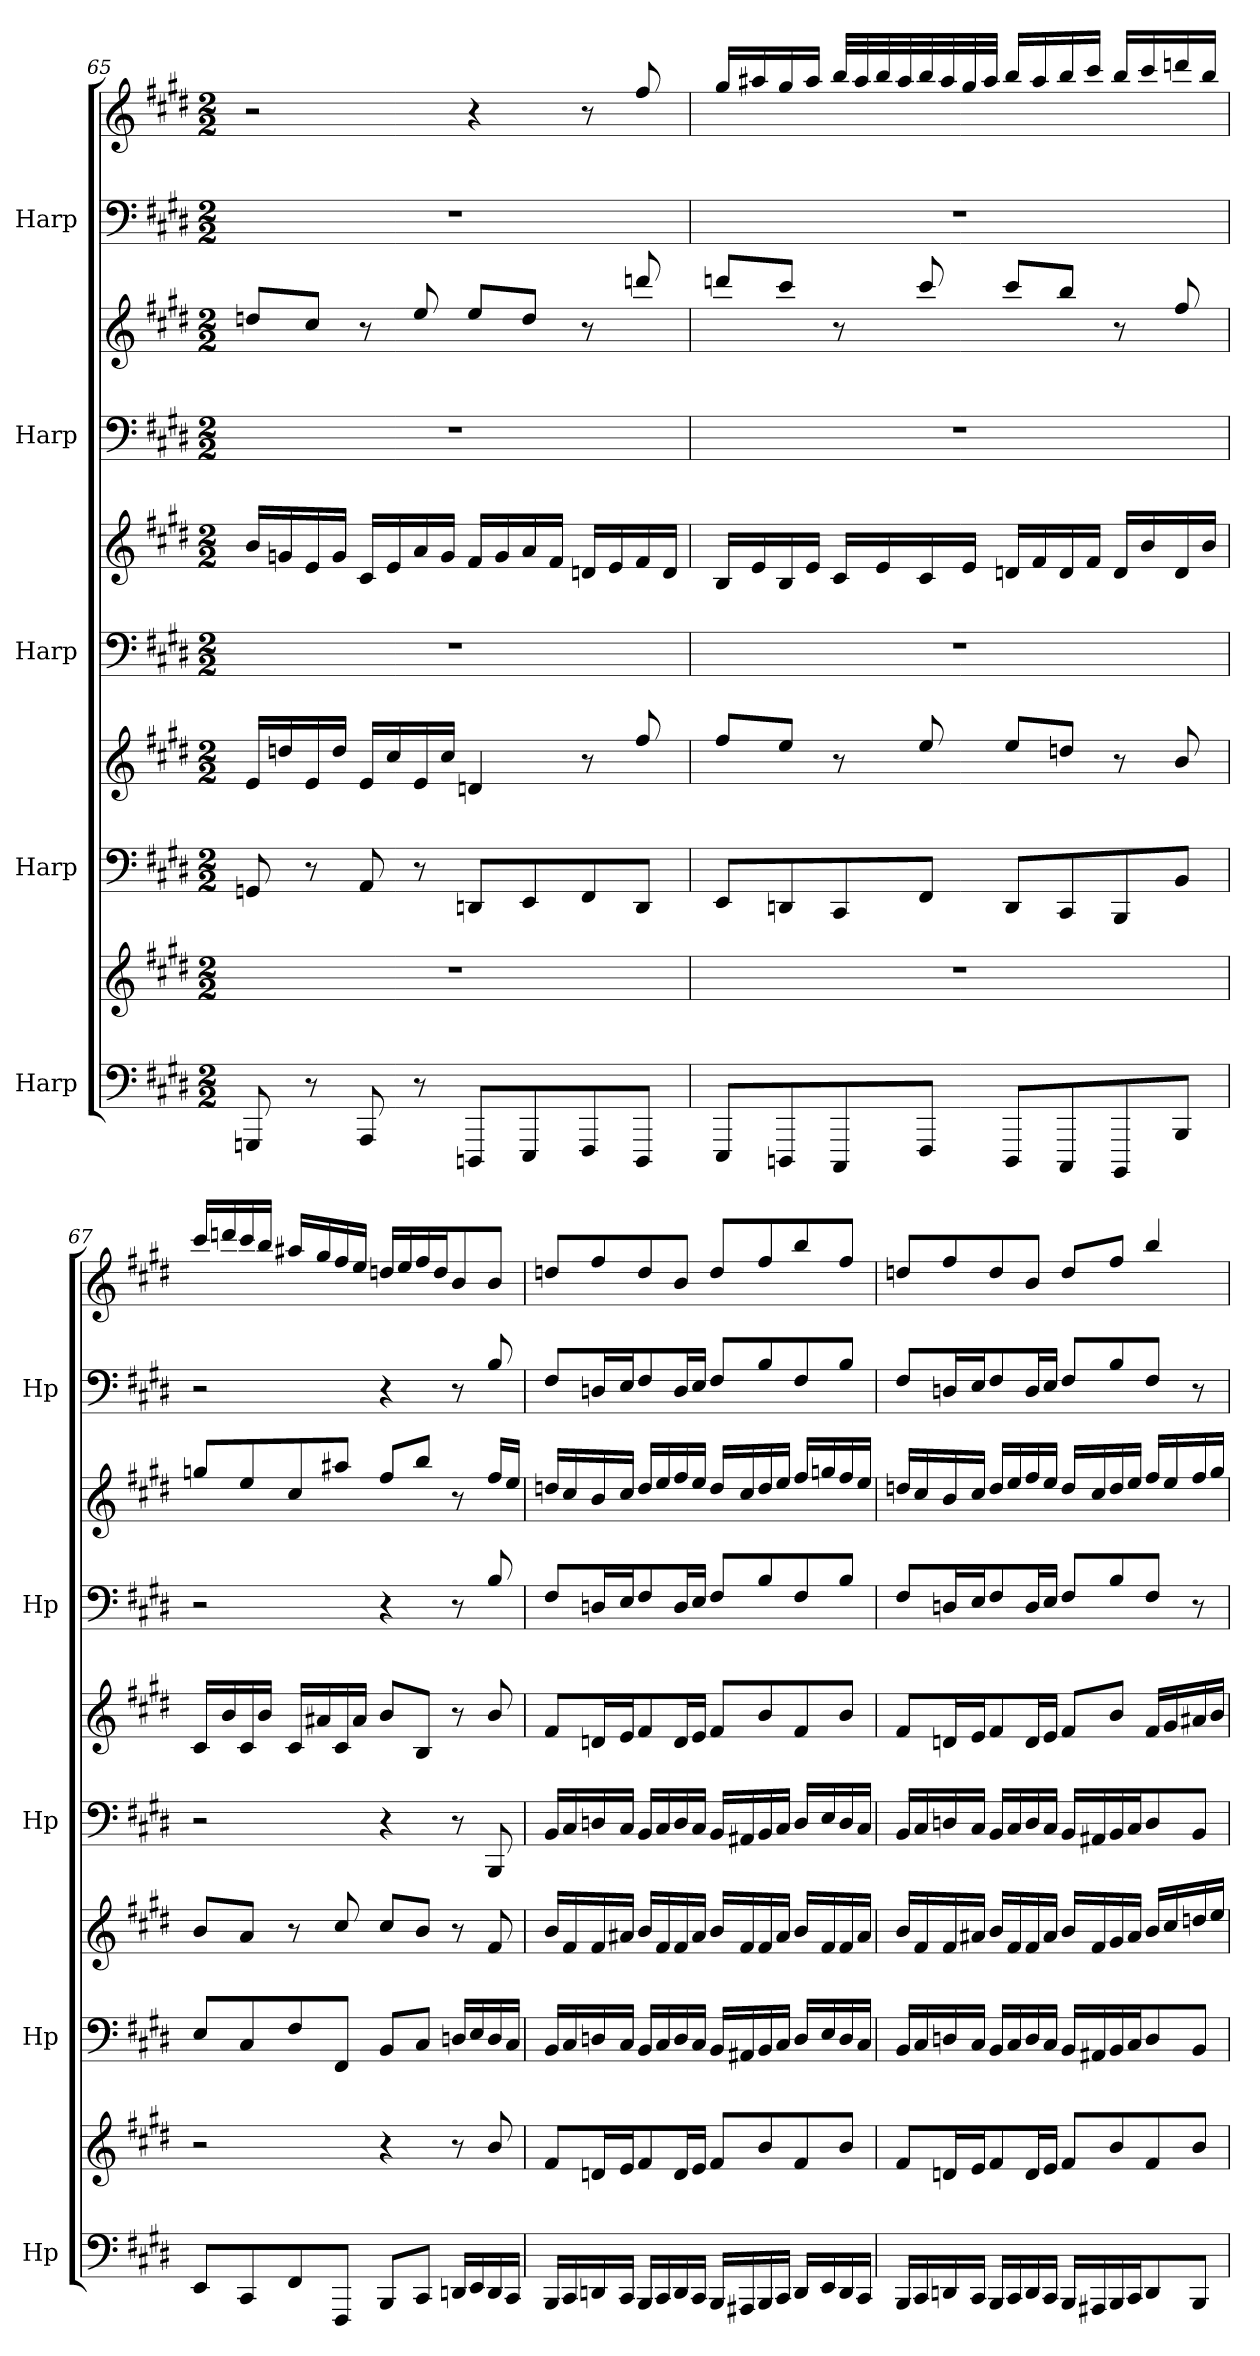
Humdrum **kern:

**kern	**kern	**kern	**kern	**kern	**kern	**kern	**kern	**kern	**kern
*part5	*part5	*part4	*part4	*part3	*part3	*part2	*part2	*part1	*part1
*staff10	*staff9	*staff8	*staff7	*staff6	*staff5	*staff4	*staff3	*staff2	*staff1
*I"Harp	*	*I"Harp	*	*I"Harp	*	*I"Harp	*	*I"Harp	*
*I'Hp	*	*I'Hp	*	*I'Hp	*	*I'Hp	*	*I'Hp	*
*clefF4	*clefG2	*clefF4	*clefG2	*clefF4	*clefG2	*clefF4	*clefG2	*clefF4	*clefG2
*k[f#c#g#d#]	*k[f#c#g#d#]	*k[f#c#g#d#]	*k[f#c#g#d#]	*k[f#c#g#d#]	*k[f#c#g#d#]	*k[f#c#g#d#]	*k[f#c#g#d#]	*k[f#c#g#d#]	*k[f#c#g#d#]
*M2/2	*M2/2	*M2/2	*M2/2	*M2/2	*M2/2	*M2/2	*M2/2	*M2/2	*M2/2
=65	=65	=65	=65	=65	=65	=65	=65	=65	=65
8GGGn/	1r	8GGn/	16e/LL	1r	16b/LL	1r	8ddn/L	1r	2r
.	.	.	16ddn/	.	16gn/	.	.	.	.
8r	.	8r	16e/	.	16e/	.	8cc#/J	.	.
.	.	.	16dd/JJ	.	16g/JJ	.	.	.	.
8AAA/	.	8AA/	16e/LL	.	16c#/LL	.	8r	.	.
.	.	.	16cc#/	.	16e/	.	.	.	.
8r	.	8r	16e/	.	16a/	.	8ee/	.	.
.	.	.	16cc#/JJ	.	16g/JJ	.	.	.	.
8DDDn/L	.	8DDn/L	4dn/	.	16f#/LL	.	8ee/L	.	4r
.	.	.	.	.	16g/	.	.	.	.
8EEE/	.	8EE/	.	.	16a/	.	8dd/J	.	.
.	.	.	.	.	16f#/JJ	.	.	.	.
8FFF#/	.	8FF#/	8r	.	16dn/LL	.	8r	.	8r
.	.	.	.	.	16e/	.	.	.	.
8DDD/J	.	8DD/J	8ff#/	.	16f#/	.	8dddn/	.	8ff#/
.	.	.	.	.	16d/JJ	.	.	.	.
!!LO:PB:g=z
=66	=66	=66	=66	=66	=66	=66	=66	=66	=66
8EEE/L	1r	8EE/L	8ff#/L	1r	16B/LL	1r	8dddn/L	1r	16gg#/LL
.	.	.	.	.	16e/	.	.	.	16aa#X/
8DDDn/	.	8DDn/	8ee/J	.	16B/	.	8ccc#/J	.	16gg#/
.	.	.	.	.	16e/JJ	.	.	.	16aa#/JJ
8CCC#/	.	8CC#/	8r	.	16c#/LL	.	8r	.	32bb/LLL
.	.	.	.	.	.	.	.	.	32aa#/
.	.	.	.	.	16e/	.	.	.	32bb/
.	.	.	.	.	.	.	.	.	32aa#/
8FFF#/J	.	8FF#/J	8ee/	.	16c#/	.	8ccc#/	.	32bb/
.	.	.	.	.	.	.	.	.	32aa#/
.	.	.	.	.	16e/JJ	.	.	.	32gg#/
.	.	.	.	.	.	.	.	.	32aa#/JJJ
8DDD/L	.	8DD/L	8ee/L	.	16dn/LL	.	8ccc#/L	.	16bb/LL
.	.	.	.	.	16f#/	.	.	.	16aa#/
8CCC#/	.	8CC#/	8ddn/J	.	16d/	.	8bb/J	.	16bb/
.	.	.	.	.	16f#/JJ	.	.	.	16ccc#/JJ
8BBBB/	.	8BBB/	8r	.	16d/LL	.	8r	.	16bb/LL
.	.	.	.	.	16b/	.	.	.	16ccc#/
8BBB/J	.	8BB/J	8b/	.	16d/	.	8ff#/	.	16dddn/
.	.	.	.	.	16b/JJ	.	.	.	16bb/JJ
!!LO:PB:g=z
=67	=67	=67	=67	=67	=67	=67	=67	=67	=67
8EE/L	2r	8E/L	8b/L	2r	16c#/LL	2r	8ggn/L	2r	16ccc#/LL
.	.	.	.	.	16b/	.	.	.	16dddn/
8CC#/	.	8C#/	8a/J	.	16c#/	.	8ee/	.	16ccc#/
.	.	.	.	.	16b/JJ	.	.	.	16bb/JJ
8FF#/	.	8F#/	8r	.	16c#/LL	.	8cc#/	.	16aa#X/LL
.	.	.	.	.	16a#X/	.	.	.	16gg#/
8FFF#/J	.	8FF#/J	8cc#/	.	16c#/	.	8aa#X/J	.	16ff#/
.	.	.	.	.	16a#/JJ	.	.	.	16ee/JJ
8BBB/L	4r	8BB/L	8cc#/L	4r	8b/L	4r	8ff#/L	4r	16ddn/LL
.	.	.	.	.	.	.	.	.	16ee/
8CC#/J	.	8C#/J	8b/J	.	8B/J	.	8bb/J	.	16ff#/
.	.	.	.	.	.	.	.	.	16dd/J
16DDn/LL	8r	16Dn/LL	8r	8r	8r	8r	8r	8r	8b/
16EE/	.	16E/	.	.	.	.	.	.	.
16DD/	8b/	16D/	8f#/	8BBB/	8b/	8B/	16ff#/LL	8B/	8b/J
16CC#/JJ	.	16C#/JJ	.	.	.	.	16ee/JJ	.	.
=68	=68	=68	=68	=68	=68	=68	=68	=68	=68
16BBB/LL	8f#/L	16BB/LL	16b/LL	16BB/LL	8f#/L	8F#/L	16ddn/LL	8F#/L	8ddn/L
16CC#/	.	16C#/	16f#/	16C#/	.	.	16cc#/	.	.
16DDn/	16dn/L	16Dn/	16f#/	16Dn/	16dn/L	16Dn/L	16b/	16Dn/L	8ff#/
16CC#/JJ	16e/J	16C#/JJ	16a#X/JJ	16C#/JJ	16e/J	16E/J	16cc#/JJ	16E/J	.
16BBB/LL	8f#/	16BB/LL	16b/LL	16BB/LL	8f#/	8F#/	16dd/LL	8F#/	8dd/
16CC#/	.	16C#/	16f#/	16C#/	.	.	16ee/	.	.
16DD/	16d/L	16D/	16f#/	16D/	16d/L	16D/L	16ff#/	16D/L	8b/J
16CC#/JJ	16e/JJ	16C#/JJ	16a#/JJ	16C#/JJ	16e/JJ	16E/JJ	16ee/JJ	16E/JJ	.
16BBB/LL	8f#/L	16BB/LL	16b/LL	16BB/LL	8f#/L	8F#/L	16dd/LL	8F#/L	8dd/L
16AAA#X/	.	16AA#X/	16f#/	16AA#X/	.	.	16cc#/	.	.
16BBB/	8b/	16BB/	16f#/	16BB/	8b/	8B/	16dd/	8B/	8ff#/
16CC#/JJ	.	16C#/JJ	16a#/JJ	16C#/JJ	.	.	16ee/JJ	.	.
16DD/LL	8f#/	16D/LL	16b/LL	16D/LL	8f#/	8F#/	16ff#/LL	8F#/	8bb/
16EE/	.	16E/	16f#/	16E/	.	.	16ggn/	.	.
16DD/	8b/J	16D/	16f#/	16D/	8b/J	8B/J	16ff#/	8B/J	8ff#/J
16CC#/JJ	.	16C#/JJ	16a#/JJ	16C#/JJ	.	.	16ee/JJ	.	.
!!LO:PB:g=z
=69	=69	=69	=69	=69	=69	=69	=69	=69	=69
16BBB/LL	8f#/L	16BB/LL	16b/LL	16BB/LL	8f#/L	8F#/L	16ddn/LL	8F#/L	8ddn/L
16CC#/	.	16C#/	16f#/	16C#/	.	.	16cc#/	.	.
16DDn/	16dn/L	16Dn/	16f#/	16Dn/	16dn/L	16Dn/L	16b/	16Dn/L	8ff#/
16CC#/JJ	16e/J	16C#/JJ	16a#X/JJ	16C#/JJ	16e/J	16E/J	16cc#/JJ	16E/J	.
16BBB/LL	8f#/	16BB/LL	16b/LL	16BB/LL	8f#/	8F#/	16dd/LL	8F#/	8dd/
16CC#/	.	16C#/	16f#/	16C#/	.	.	16ee/	.	.
16DD/	16d/L	16D/	16f#/	16D/	16d/L	16D/L	16ff#/	16D/L	8b/J
16CC#/JJ	16e/JJ	16C#/JJ	16a#/JJ	16C#/JJ	16e/JJ	16E/JJ	16ee/JJ	16E/JJ	.
16BBB/LL	8f#/L	16BB/LL	16b/LL	16BB/LL	8f#/L	8F#/L	16dd/LL	8F#/L	8dd/L
16AAA#X/	.	16AA#X/	16f#/	16AA#X/	.	.	16cc#/	.	.
16BBB/	8b/	16BB/	16g#/	16BB/	8b/J	8B/	16dd/	8B/	8ff#/J
16CC#/J	.	16C#/J	16a#/JJ	16C#/J	.	.	16ee/JJ	.	.
8DD/	8f#/	8D/	16b/LL	8D/	16f#/LL	8F#/J	16ff#/LL	8F#/J	4bb/
.	.	.	16cc#/	.	16g#/	.	16ee/	.	.
8BBB/J	8b/J	8BB/J	16ddn/	8BB/J	16a#X/	8r	16ff#/	8r	.
.	.	.	16ee/JJ	.	16b/JJ	.	16gg#/JJ	.	.
=	=	=	=	=	=	=	=	=	=
*-	*-	*-	*-	*-	*-	*-	*-	*-	*-
